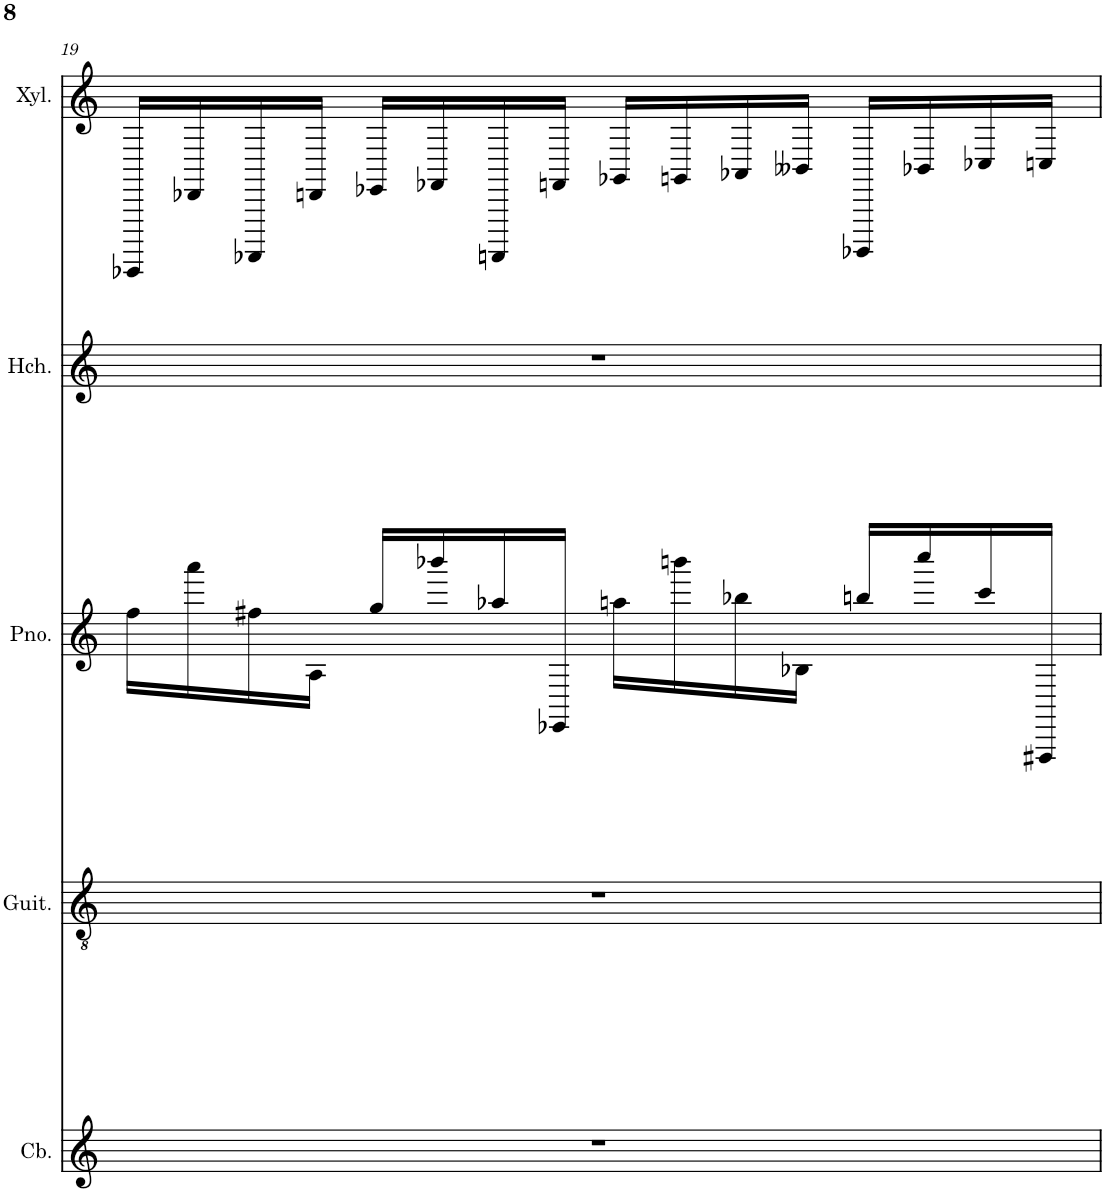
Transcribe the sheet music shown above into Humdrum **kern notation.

**kern	**kern	**kern	**kern	**kern
*part5	*part4	*part3	*part2	*part1
*staff5	*staff4	*staff3	*staff2	*staff1
*I"Contrabass	*I"Acoustic Guitar	*I"Grand Piano	*I"Harpsichord	*I"Xylophone
*I'Cb.	*I'Guit.	*I'Pno.	*I'Hch.	*I'Xyl.
!!LO:PB:g=z
*clefG2	*clefGv2	*clefG2	*clefG2	*clefG2
*Trd7c12	*	*	*	*Trd-7c-12
*k[]	*k[]	*k[]	*k[]	*k[]
*M4/4	*M4/4	*M4/4	*M4/4	*M4/4
=19	=19	=19	=19	=19
1r	1r	16ff\LL	1r	16CCCC-X/LL
.	.	16aaa\	.	16DD-X/
.	.	16ff#X\	.	16FFFF-X/
.	.	16A\JJ	.	16DDn/JJ
.	.	16gg/LL	.	16EE-X/LL
.	.	16bbb-X/	.	16FF-X/
.	.	16aa-X/	.	16FFFFn/
.	.	16EE-X/JJ	.	16FFn/JJ
.	.	16aan\LL	.	16GG-X/LL
.	.	16bbbn\	.	16GGn/
.	.	16bb-X\	.	16AA-X/
.	.	16B-X\JJ	.	16BB--X/JJ
.	.	16bbn/LL	.	16GGGG-X/LL
.	.	16cccc/	.	16BB-X/
.	.	16ccc/	.	16C-X/
.	.	16FFF#X/JJ	.	16Cn/JJ
=	=	=	=	=
*-	*-	*-	*-	*-
